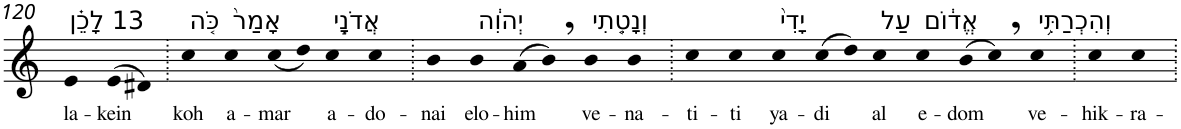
**kern	**text
*part1	*part1
*staff1	*staff1
*I"Piano	*
*I'Pno	*
!!LO:PB:g=z
*clefG2	*
*k[]	*
=120	=120
!LO:TX:a:t=13 לָכֵ֗ן	!
!	!LO:LY:b
4e	la-
!	!LO:LY:b
(>8e	-kein
8d#X)	.
=121.	=121.
!LO:TX:a:t=כֹּ֤ה	!
!	!LO:LY:b
4cc	koh
!LO:TX:a:t=אָמַר֙	!
!	!LO:LY:b
4cc	a-
!	!LO:LY:b
(<8cc	-mar
8dd)	.
!LO:TX:a:t=אֲדֹנָ֣י	!
!	!LO:LY:b
4cc	a-
!	!LO:LY:b
4cc	-do-
=122.	=122.
!	!LO:LY:b
4b	-nai
!LO:TX:a:t=יְהוִ֔ה	!
!	!LO:LY:b
4b	elo-
!	!LO:LY:b
(>8a	-him
8b,)	.
!LO:TX:a:t=וְנָטִ֤תִי	!
!	!LO:LY:b
4b	ve-
!	!LO:LY:b
4b	-na-
=123.	=123.
!	!LO:LY:b
4cc	-ti-
!	!LO:LY:b
4cc	-ti
!LO:TX:a:t=יָדִי֙	!
!	!LO:LY:b
4cc	ya-
!	!LO:LY:b
(>8cc	-di
8dd)	.
!LO:TX:a:t=עַל	!
!	!LO:LY:b
4cc	al
!LO:TX:a:t=אֱד֔וֹם	!
!	!LO:LY:b
4cc	e-
!	!LO:LY:b
(>8b	-dom
8cc,)	.
!LO:TX:a:t=וְהִכְרַתִּ֥י	!
!	!LO:LY:b
4cc	ve-
=124.	=124.
!	!LO:LY:b
4cc	-hik-
!	!LO:LY:b
4cc	-ra-
=.	=.
*-	*-
